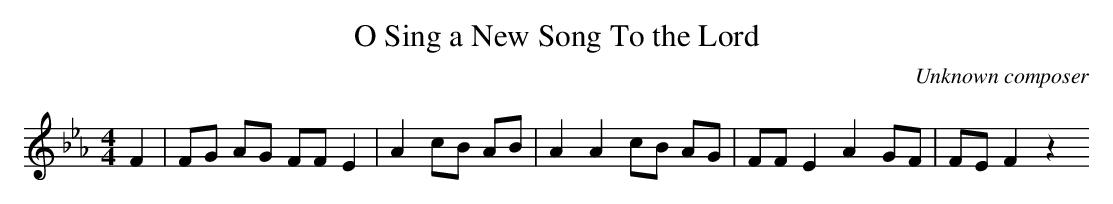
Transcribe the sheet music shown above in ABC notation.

X:1
T:O Sing a New Song To the Lord
C:Unknown composer
M:4/4
L:1/4
K:Eb
F | F/G/ A/G/ F/F/ E | A c/B/ A/B/ | A A c/B/ A/G/ | F/F/ E A G/F/ | F/E/ F z
